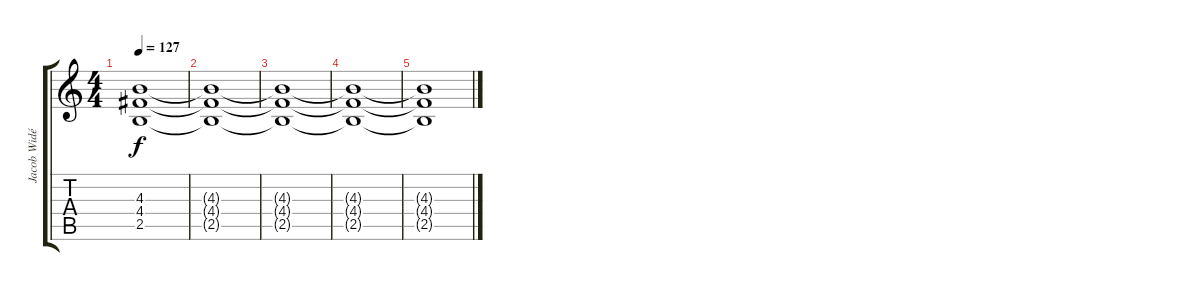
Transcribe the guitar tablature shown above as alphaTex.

\track ("Jacob Widén" "Jacob Widé") {instrument distortionguitar}
\staff {score tabs}
\tuning (E4 B3 G3 D3 A2 E2) {hide}
\ts (4 4)
\tempo 127
\clef g2
\ks c
(4.3{t} 4.4{t} 2.5{t}).1{dy f} |
(4.3{t} 4.4{t} 2.5{t}).1 |
(4.3{t} 4.4{t} 2.5{t}).1 |
(4.3{t} 4.4{t} 2.5{t}).1 |
(4.3{t} 4.4{t} 2.5{t}).1
